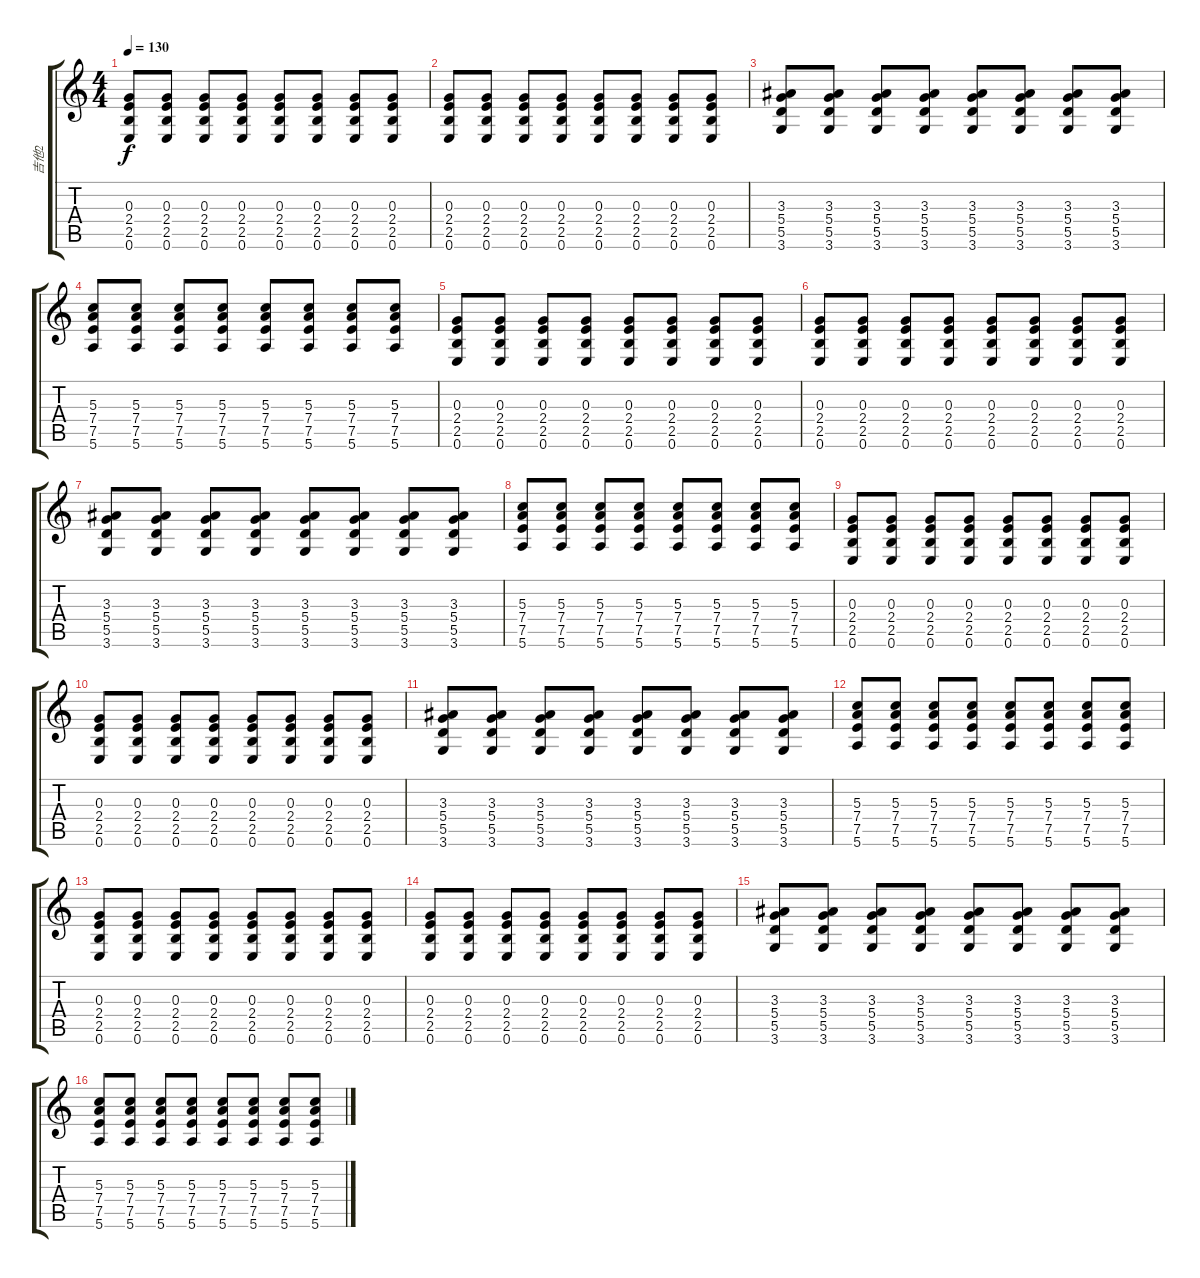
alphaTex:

\track ("吉他2" "吉他2") {instrument distortionguitar}
\staff {score tabs}
\tuning (E4 B3 G3 D3 A2 E2) {hide}
\ts (4 4)
\tempo 130
\clef g2
\ks c
(0.3 2.4 2.5 0.6).8{dy f} (0.3 2.4 2.5 0.6).8 (0.3 2.4 2.5 0.6).8 (0.3 2.4 2.5 0.6).8 (0.3 2.4 2.5 0.6).8 (0.3 2.4 2.5 0.6).8 (0.3 2.4 2.5 0.6).8 (0.3 2.4 2.5 0.6).8 |
(0.3 2.4 2.5 0.6).8 (0.3 2.4 2.5 0.6).8 (0.3 2.4 2.5 0.6).8 (0.3 2.4 2.5 0.6).8 (0.3 2.4 2.5 0.6).8 (0.3 2.4 2.5 0.6).8 (0.3 2.4 2.5 0.6).8 (0.3 2.4 2.5 0.6).8 |
(3.3 5.4 5.5 3.6).8 (3.3 5.4 5.5 3.6).8 (3.3 5.4 5.5 3.6).8 (3.3 5.4 5.5 3.6).8 (3.3 5.4 5.5 3.6).8 (3.3 5.4 5.5 3.6).8 (3.3 5.4 5.5 3.6).8 (3.3 5.4 5.5 3.6).8 |
(5.3 7.4 7.5 5.6).8 (5.3 7.4 7.5 5.6).8 (5.3 7.4 7.5 5.6).8 (5.3 7.4 7.5 5.6).8 (5.3 7.4 7.5 5.6).8 (5.3 7.4 7.5 5.6).8 (5.3 7.4 7.5 5.6).8 (5.3 7.4 7.5 5.6).8 |
(0.3 2.4 2.5 0.6).8 (0.3 2.4 2.5 0.6).8 (0.3 2.4 2.5 0.6).8 (0.3 2.4 2.5 0.6).8 (0.3 2.4 2.5 0.6).8 (0.3 2.4 2.5 0.6).8 (0.3 2.4 2.5 0.6).8 (0.3 2.4 2.5 0.6).8 |
(0.3 2.4 2.5 0.6).8 (0.3 2.4 2.5 0.6).8 (0.3 2.4 2.5 0.6).8 (0.3 2.4 2.5 0.6).8 (0.3 2.4 2.5 0.6).8 (0.3 2.4 2.5 0.6).8 (0.3 2.4 2.5 0.6).8 (0.3 2.4 2.5 0.6).8 |
(3.3 5.4 5.5 3.6).8 (3.3 5.4 5.5 3.6).8 (3.3 5.4 5.5 3.6).8 (3.3 5.4 5.5 3.6).8 (3.3 5.4 5.5 3.6).8 (3.3 5.4 5.5 3.6).8 (3.3 5.4 5.5 3.6).8 (3.3 5.4 5.5 3.6).8 |
(5.3 7.4 7.5 5.6).8 (5.3 7.4 7.5 5.6).8 (5.3 7.4 7.5 5.6).8 (5.3 7.4 7.5 5.6).8 (5.3 7.4 7.5 5.6).8 (5.3 7.4 7.5 5.6).8 (5.3 7.4 7.5 5.6).8 (5.3 7.4 7.5 5.6).8 |
(0.3 2.4 2.5 0.6).8 (0.3 2.4 2.5 0.6).8 (0.3 2.4 2.5 0.6).8 (0.3 2.4 2.5 0.6).8 (0.3 2.4 2.5 0.6).8 (0.3 2.4 2.5 0.6).8 (0.3 2.4 2.5 0.6).8 (0.3 2.4 2.5 0.6).8 |
(0.3 2.4 2.5 0.6).8 (0.3 2.4 2.5 0.6).8 (0.3 2.4 2.5 0.6).8 (0.3 2.4 2.5 0.6).8 (0.3 2.4 2.5 0.6).8 (0.3 2.4 2.5 0.6).8 (0.3 2.4 2.5 0.6).8 (0.3 2.4 2.5 0.6).8 |
(3.3 5.4 5.5 3.6).8 (3.3 5.4 5.5 3.6).8 (3.3 5.4 5.5 3.6).8 (3.3 5.4 5.5 3.6).8 (3.3 5.4 5.5 3.6).8 (3.3 5.4 5.5 3.6).8 (3.3 5.4 5.5 3.6).8 (3.3 5.4 5.5 3.6).8 |
(5.3 7.4 7.5 5.6).8 (5.3 7.4 7.5 5.6).8 (5.3 7.4 7.5 5.6).8 (5.3 7.4 7.5 5.6).8 (5.3 7.4 7.5 5.6).8 (5.3 7.4 7.5 5.6).8 (5.3 7.4 7.5 5.6).8 (5.3 7.4 7.5 5.6).8 |
(0.3 2.4 2.5 0.6).8 (0.3 2.4 2.5 0.6).8 (0.3 2.4 2.5 0.6).8 (0.3 2.4 2.5 0.6).8 (0.3 2.4 2.5 0.6).8 (0.3 2.4 2.5 0.6).8 (0.3 2.4 2.5 0.6).8 (0.3 2.4 2.5 0.6).8 |
(0.3 2.4 2.5 0.6).8 (0.3 2.4 2.5 0.6).8 (0.3 2.4 2.5 0.6).8 (0.3 2.4 2.5 0.6).8 (0.3 2.4 2.5 0.6).8 (0.3 2.4 2.5 0.6).8 (0.3 2.4 2.5 0.6).8 (0.3 2.4 2.5 0.6).8 |
(3.3 5.4 5.5 3.6).8 (3.3 5.4 5.5 3.6).8 (3.3 5.4 5.5 3.6).8 (3.3 5.4 5.5 3.6).8 (3.3 5.4 5.5 3.6).8 (3.3 5.4 5.5 3.6).8 (3.3 5.4 5.5 3.6).8 (3.3 5.4 5.5 3.6).8 |
(5.3 7.4 7.5 5.6).8 (5.3 7.4 7.5 5.6).8 (5.3 7.4 7.5 5.6).8 (5.3 7.4 7.5 5.6).8 (5.3 7.4 7.5 5.6).8 (5.3 7.4 7.5 5.6).8 (5.3 7.4 7.5 5.6).8 (5.3 7.4 7.5 5.6).8
